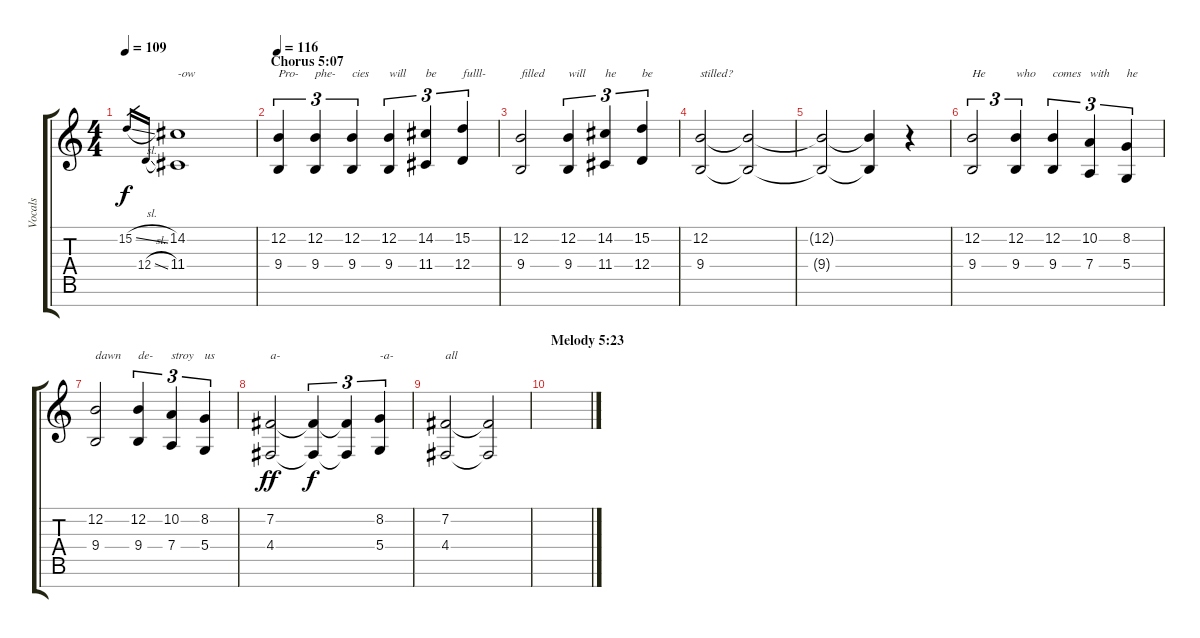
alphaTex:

\track ("Vocals" "Vocals") {instrument stringensemble1}
\staff {score tabs}
\tuning (E4 B3 G3 D3 A2 E2 B1) {hide}
\ts (4 4)
\tempo 109
\clef g2
\ks c
15.2{sl}.16{gr dy f} 12.4{sl}.16{gr} (14.2 11.4).1{txt "-ow"} |
\section ("" "Chorus 5:07")
\tempo 116
(12.2 9.4).4{tu (3 2) txt "Pro-" volume 15} (12.2 9.4).4{tu (3 2) txt "phe-"} (12.2 9.4).4{tu (3 2) txt "cies"} (12.2 9.4).4{tu (3 2) txt "will"} (14.2 11.4).4{tu (3 2) txt "be"} (15.2 12.4).4{tu (3 2) txt "fulll-"} |
(12.2 9.4).2{txt "filled"} (12.2 9.4).4{tu (3 2) txt "will"} (14.2 11.4).4{tu (3 2) txt "he "} (15.2 12.4).4{tu (3 2) txt "be"} |
(12.2 9.4).2{txt "stilled?"} (12.2{t} 9.4{t}).2 |
(12.2{t} 9.4{t}).2 (12.2{t} 9.4{t}).4 r.4 |
(12.2 9.4).2{tu (3 2) txt "He"} (12.2 9.4).4{tu (3 2) txt "who"} (12.2 9.4).4{tu (3 2) txt "comes"} (10.2 7.4).4{tu (3 2) txt "with"} (8.2 5.4).4{tu (3 2) txt "he"} |
(12.2 9.4).2{txt "dawn"} (12.2 9.4).4{tu (3 2) txt "de-"} (10.2 7.4).4{tu (3 2) txt "stroy"} (8.2 5.4).4{tu (3 2) txt "us"} |
(7.2 4.4).2{txt "a-" dy ff} (7.2{t} 4.4{t}).4{tu (3 2) dy f} (7.2{t} 4.4{t}).4{tu (3 2)} (8.2 5.4).4{tu (3 2) txt "-a-"} |
(7.2 4.4).2{txt "all"} (7.2{t} 4.4{t}).2 |
\section ("" "Melody 5:23")
